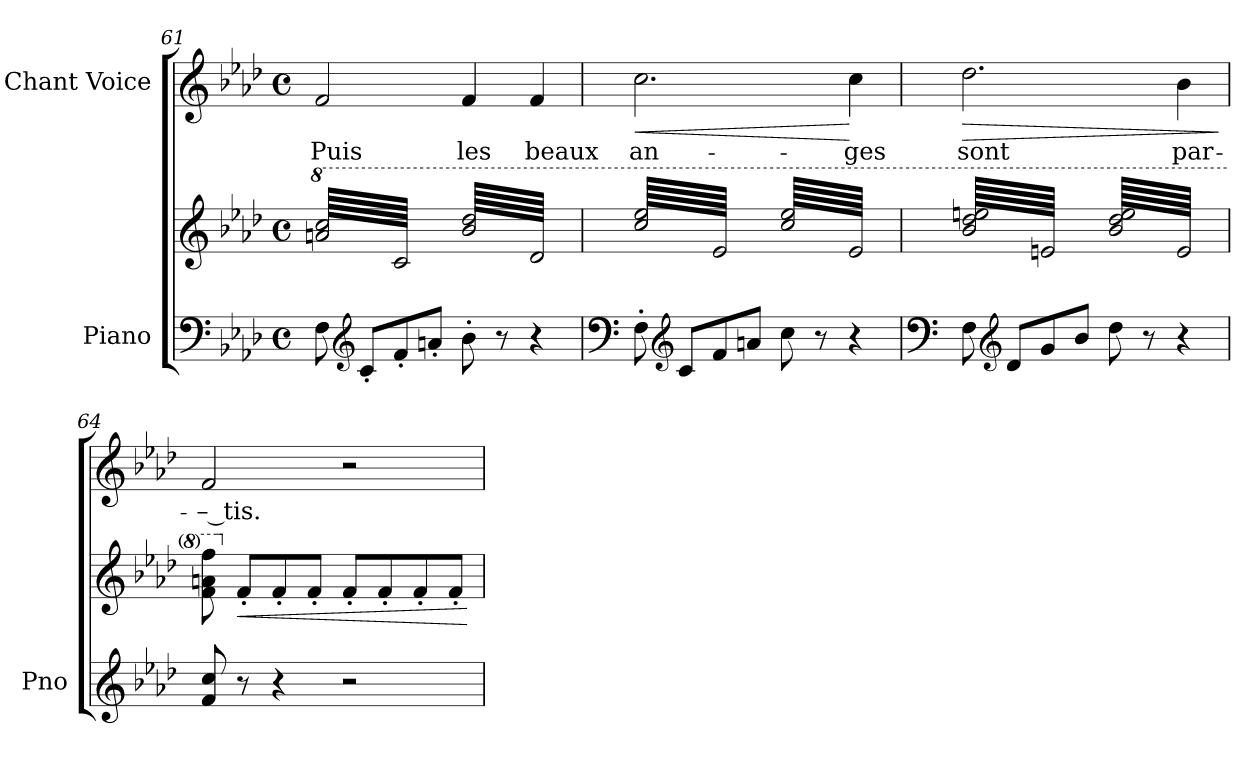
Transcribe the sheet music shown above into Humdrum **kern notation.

**kern	**kern	**dynam	**kern	**text	**dynam
*part2	*part2	*part2	*part1	*part1	*part1
*staff3	*staff2	*staff2/3	*staff1	*staff1	*staff1
*I"Piano	*	*	*I"Chant Voice	*	*
*I'Pno	*	*	*	*	*
!!LO:PB:g=z
*clefF4	*clefG2	*	*clefG2	*	*
*k[b-e-a-d-]	*k[b-e-a-d-]	*	*k[b-e-a-d-]	*	*
*M4/4	*M4/4	*	*M4/4	*	*
*met(c)	*met(c)	*	*met(c)	*	*
*	*8va	*	*	*	*
=61	=61	=61	=61	=61	=61
!	!	!	!	!LO:LY:b	!
*	*tremolo	*	*	*	*
8F\	64aan/ 64ccc/LLLL	.	2f/	Puis	.
.	64cc/	.	.	.	.
.	64aan/ 64ccc/	.	.	.	.
.	64cc/	.	.	.	.
.	64aan/ 64ccc/	.	.	.	.
.	64cc/	.	.	.	.
.	64aan/ 64ccc/	.	.	.	.
.	64cc/	.	.	.	.
*clefG2	*	*	*	*	*
8c'/L	64aan/ 64ccc/	.	.	.	.
.	64cc/	.	.	.	.
.	64aan/ 64ccc/	.	.	.	.
.	64cc/	.	.	.	.
.	64aan/ 64ccc/	.	.	.	.
.	64cc/	.	.	.	.
.	64aan/ 64ccc/	.	.	.	.
.	64cc/	.	.	.	.
8f'/	64aan/ 64ccc/	.	.	.	.
.	64cc/	.	.	.	.
.	64aan/ 64ccc/	.	.	.	.
.	64cc/	.	.	.	.
.	64aan/ 64ccc/	.	.	.	.
.	64cc/	.	.	.	.
.	64aan/ 64ccc/	.	.	.	.
.	64cc/	.	.	.	.
8an'/J	64aan/ 64ccc/	.	.	.	.
.	64cc/	.	.	.	.
.	64aan/ 64ccc/	.	.	.	.
.	64cc/	.	.	.	.
.	64aan/ 64ccc/	.	.	.	.
.	64cc/	.	.	.	.
.	64aan/ 64ccc/	.	.	.	.
.	64cc/JJJJ	.	.	.	.
!	!	!	!	!LO:LY:b	!
8b-'\	64bb-/ 64ddd-/LLLL	.	4f/	les	.
.	64dd-/	.	.	.	.
.	64bb-/ 64ddd-/	.	.	.	.
.	64dd-/	.	.	.	.
.	64bb-/ 64ddd-/	.	.	.	.
.	64dd-/	.	.	.	.
.	64bb-/ 64ddd-/	.	.	.	.
.	64dd-/	.	.	.	.
8r	64bb-/ 64ddd-/	.	.	.	.
.	64dd-/	.	.	.	.
.	64bb-/ 64ddd-/	.	.	.	.
.	64dd-/	.	.	.	.
.	64bb-/ 64ddd-/	.	.	.	.
.	64dd-/	.	.	.	.
.	64bb-/ 64ddd-/	.	.	.	.
.	64dd-/	.	.	.	.
!	!	!	!	!LO:LY:b	!
4r	64bb-/ 64ddd-/	.	4f/	beaux	.
.	64dd-/	.	.	.	.
.	64bb-/ 64ddd-/	.	.	.	.
.	64dd-/	.	.	.	.
.	64bb-/ 64ddd-/	.	.	.	.
.	64dd-/	.	.	.	.
.	64bb-/ 64ddd-/	.	.	.	.
.	64dd-/	.	.	.	.
.	64bb-/ 64ddd-/	.	.	.	.
.	64dd-/	.	.	.	.
.	64bb-/ 64ddd-/	.	.	.	.
.	64dd-/	.	.	.	.
.	64bb-/ 64ddd-/	.	.	.	.
.	64dd-/	.	.	.	.
.	64bb-/ 64ddd-/	.	.	.	.
.	64dd-/JJJJ	.	.	.	.
=62	=62	=62	=62	=62	=62
*clefF4	*	*	*	*	*
!	!	!	!	!LO:LY:b	!LO:HP:b
8F'\	64ccc/ 64eee-/LLLL	.	2.cc\	an-	<
.	64ee-/	.	.	.	.
.	64ccc/ 64eee-/	.	.	.	.
.	64ee-/	.	.	.	.
.	64ccc/ 64eee-/	.	.	.	.
.	64ee-/	.	.	.	.
.	64ccc/ 64eee-/	.	.	.	.
.	64ee-/	.	.	.	.
*clefG2	*	*	*	*	*
8c/L	64ccc/ 64eee-/	.	.	.	.
.	64ee-/	.	.	.	.
.	64ccc/ 64eee-/	.	.	.	.
.	64ee-/	.	.	.	.
.	64ccc/ 64eee-/	.	.	.	.
.	64ee-/	.	.	.	.
.	64ccc/ 64eee-/	.	.	.	.
.	64ee-/	.	.	.	.
8f/	64ccc/ 64eee-/	.	.	.	.
.	64ee-/	.	.	.	.
.	64ccc/ 64eee-/	.	.	.	.
.	64ee-/	.	.	.	.
.	64ccc/ 64eee-/	.	.	.	.
.	64ee-/	.	.	.	.
.	64ccc/ 64eee-/	.	.	.	.
.	64ee-/	.	.	.	.
8an/J	64ccc/ 64eee-/	.	.	.	.
.	64ee-/	.	.	.	.
.	64ccc/ 64eee-/	.	.	.	.
.	64ee-/	.	.	.	.
.	64ccc/ 64eee-/	.	.	.	.
.	64ee-/	.	.	.	.
.	64ccc/ 64eee-/	.	.	.	.
.	64ee-/JJJJ	.	.	.	.
8cc\	64ccc/ 64eee-/LLLL	.	.	.	.
.	64ee-/	.	.	.	.
.	64ccc/ 64eee-/	.	.	.	.
.	64ee-/	.	.	.	.
.	64ccc/ 64eee-/	.	.	.	.
.	64ee-/	.	.	.	.
.	64ccc/ 64eee-/	.	.	.	.
.	64ee-/	.	.	.	.
8r	64ccc/ 64eee-/	.	.	.	.
.	64ee-/	.	.	.	.
.	64ccc/ 64eee-/	.	.	.	.
.	64ee-/	.	.	.	.
.	64ccc/ 64eee-/	.	.	.	.
.	64ee-/	.	.	.	.
.	64ccc/ 64eee-/	.	.	.	.
.	64ee-/	.	.	.	.
!	!	!	!	!LO:LY:b	!
4r	64ccc/ 64eee-/	.	4cc\	-ges	[
.	64ee-/	.	.	.	.
.	64ccc/ 64eee-/	.	.	.	.
.	64ee-/	.	.	.	.
.	64ccc/ 64eee-/	.	.	.	.
.	64ee-/	.	.	.	.
.	64ccc/ 64eee-/	.	.	.	.
.	64ee-/	.	.	.	.
.	64ccc/ 64eee-/	.	.	.	.
.	64ee-/	.	.	.	.
.	64ccc/ 64eee-/	.	.	.	.
.	64ee-/	.	.	.	.
.	64ccc/ 64eee-/	.	.	.	.
.	64ee-/	.	.	.	.
.	64ccc/ 64eee-/	.	.	.	.
.	64ee-/JJJJ	.	.	.	.
=63	=63	=63	=63	=63	=63
*clefF4	*	*	*	*	*
!	!	!	!	!LO:LY:b	!LO:HP:b
8F\	64bb-/ 64ddd-/ 64eeen/LLLL	.	2.dd-\	sont	>
.	64een/	.	.	.	.
.	64bb-/ 64ddd-/ 64eeen/	.	.	.	.
.	64een/	.	.	.	.
.	64bb-/ 64ddd-/ 64eeen/	.	.	.	.
.	64een/	.	.	.	.
.	64bb-/ 64ddd-/ 64eeen/	.	.	.	.
.	64een/	.	.	.	.
*clefG2	*	*	*	*	*
8d-/L	64bb-/ 64ddd-/ 64eeen/	.	.	.	.
.	64een/	.	.	.	.
.	64bb-/ 64ddd-/ 64eeen/	.	.	.	.
.	64een/	.	.	.	.
.	64bb-/ 64ddd-/ 64eeen/	.	.	.	.
.	64een/	.	.	.	.
.	64bb-/ 64ddd-/ 64eeen/	.	.	.	.
.	64een/	.	.	.	.
8g/	64bb-/ 64ddd-/ 64eeen/	.	.	.	.
.	64een/	.	.	.	.
.	64bb-/ 64ddd-/ 64eeen/	.	.	.	.
.	64een/	.	.	.	.
.	64bb-/ 64ddd-/ 64eeen/	.	.	.	.
.	64een/	.	.	.	.
.	64bb-/ 64ddd-/ 64eeen/	.	.	.	.
.	64een/	.	.	.	.
8b-/J	64bb-/ 64ddd-/ 64eeen/	.	.	.	.
.	64een/	.	.	.	.
.	64bb-/ 64ddd-/ 64eeen/	.	.	.	.
.	64een/	.	.	.	.
.	64bb-/ 64ddd-/ 64eeen/	.	.	.	.
.	64een/	.	.	.	.
.	64bb-/ 64ddd-/ 64eeen/	.	.	.	.
.	64een/JJJJ	.	.	.	.
8dd-\	64bb-/ 64ddd-/ 64eee/LLLL	.	.	.	.
.	64ee/	.	.	.	.
.	64bb-/ 64ddd-/ 64eee/	.	.	.	.
.	64ee/	.	.	.	.
.	64bb-/ 64ddd-/ 64eee/	.	.	.	.
.	64ee/	.	.	.	.
.	64bb-/ 64ddd-/ 64eee/	.	.	.	.
.	64ee/	.	.	.	.
8r	64bb-/ 64ddd-/ 64eee/	.	.	.	.
.	64ee/	.	.	.	.
.	64bb-/ 64ddd-/ 64eee/	.	.	.	.
.	64ee/	.	.	.	.
.	64bb-/ 64ddd-/ 64eee/	.	.	.	.
.	64ee/	.	.	.	.
.	64bb-/ 64ddd-/ 64eee/	.	.	.	.
.	64ee/	.	.	.	.
!	!	!	!	!LO:LY:b	!
4r	64bb-/ 64ddd-/ 64eee/	.	4b-\	par-	.
.	64ee/	.	.	.	.
.	64bb-/ 64ddd-/ 64eee/	.	.	.	.
.	64ee/	.	.	.	.
.	64bb-/ 64ddd-/ 64eee/	.	.	.	.
.	64ee/	.	.	.	.
.	64bb-/ 64ddd-/ 64eee/	.	.	.	.
.	64ee/	.	.	.	.
.	64bb-/ 64ddd-/ 64eee/	.	.	.	.
.	64ee/	.	.	.	.
.	64bb-/ 64ddd-/ 64eee/	.	.	.	.
.	64ee/	.	.	.	.
.	64bb-/ 64ddd-/ 64eee/	.	.	.	.
.	64ee/	.	.	.	.
.	64bb-/ 64ddd-/ 64eee/	.	.	.	.
.	64ee/JJJJ	.	.	.	.
*	*Xtremolo	*	*	*	*
.	.	.	.	.	]
!!LO:PB:g=z
=64	=64	=64	=64	=64	=64
!	!	!	!	!LO:LY:b	!
8f/ 8cc/	8ff\ 8aan\ 8fff\	.	2f/	-– tis.	.
.	.	.	.	.	.
.	.	.	.	.	.
.	.	.	.	.	.
.	.	.	.	.	.
.	.	.	.	.	.
.	.	.	.	.	.
.	.	.	.	.	.
*	*X8va	*	*	*	*
!	!	!LO:HP:b	!	!	!
8r	8f'/L	<	.	.	.
.	.	.	.	.	.
.	.	.	.	.	.
.	.	.	.	.	.
.	.	.	.	.	.
.	.	.	.	.	.
.	.	.	.	.	.
.	.	.	.	.	.
4r	8f'/	.	.	.	.
.	8f'/J	.	.	.	.
2r	8f'/L	.	2r	.	.
.	8f'/	.	.	.	.
.	8f'/	.	.	.	.
.	8f'/J	.	.	.	.
.	.	[	.	.	.
=	=	=	=	=	=
*-	*-	*-	*-	*-	*-
